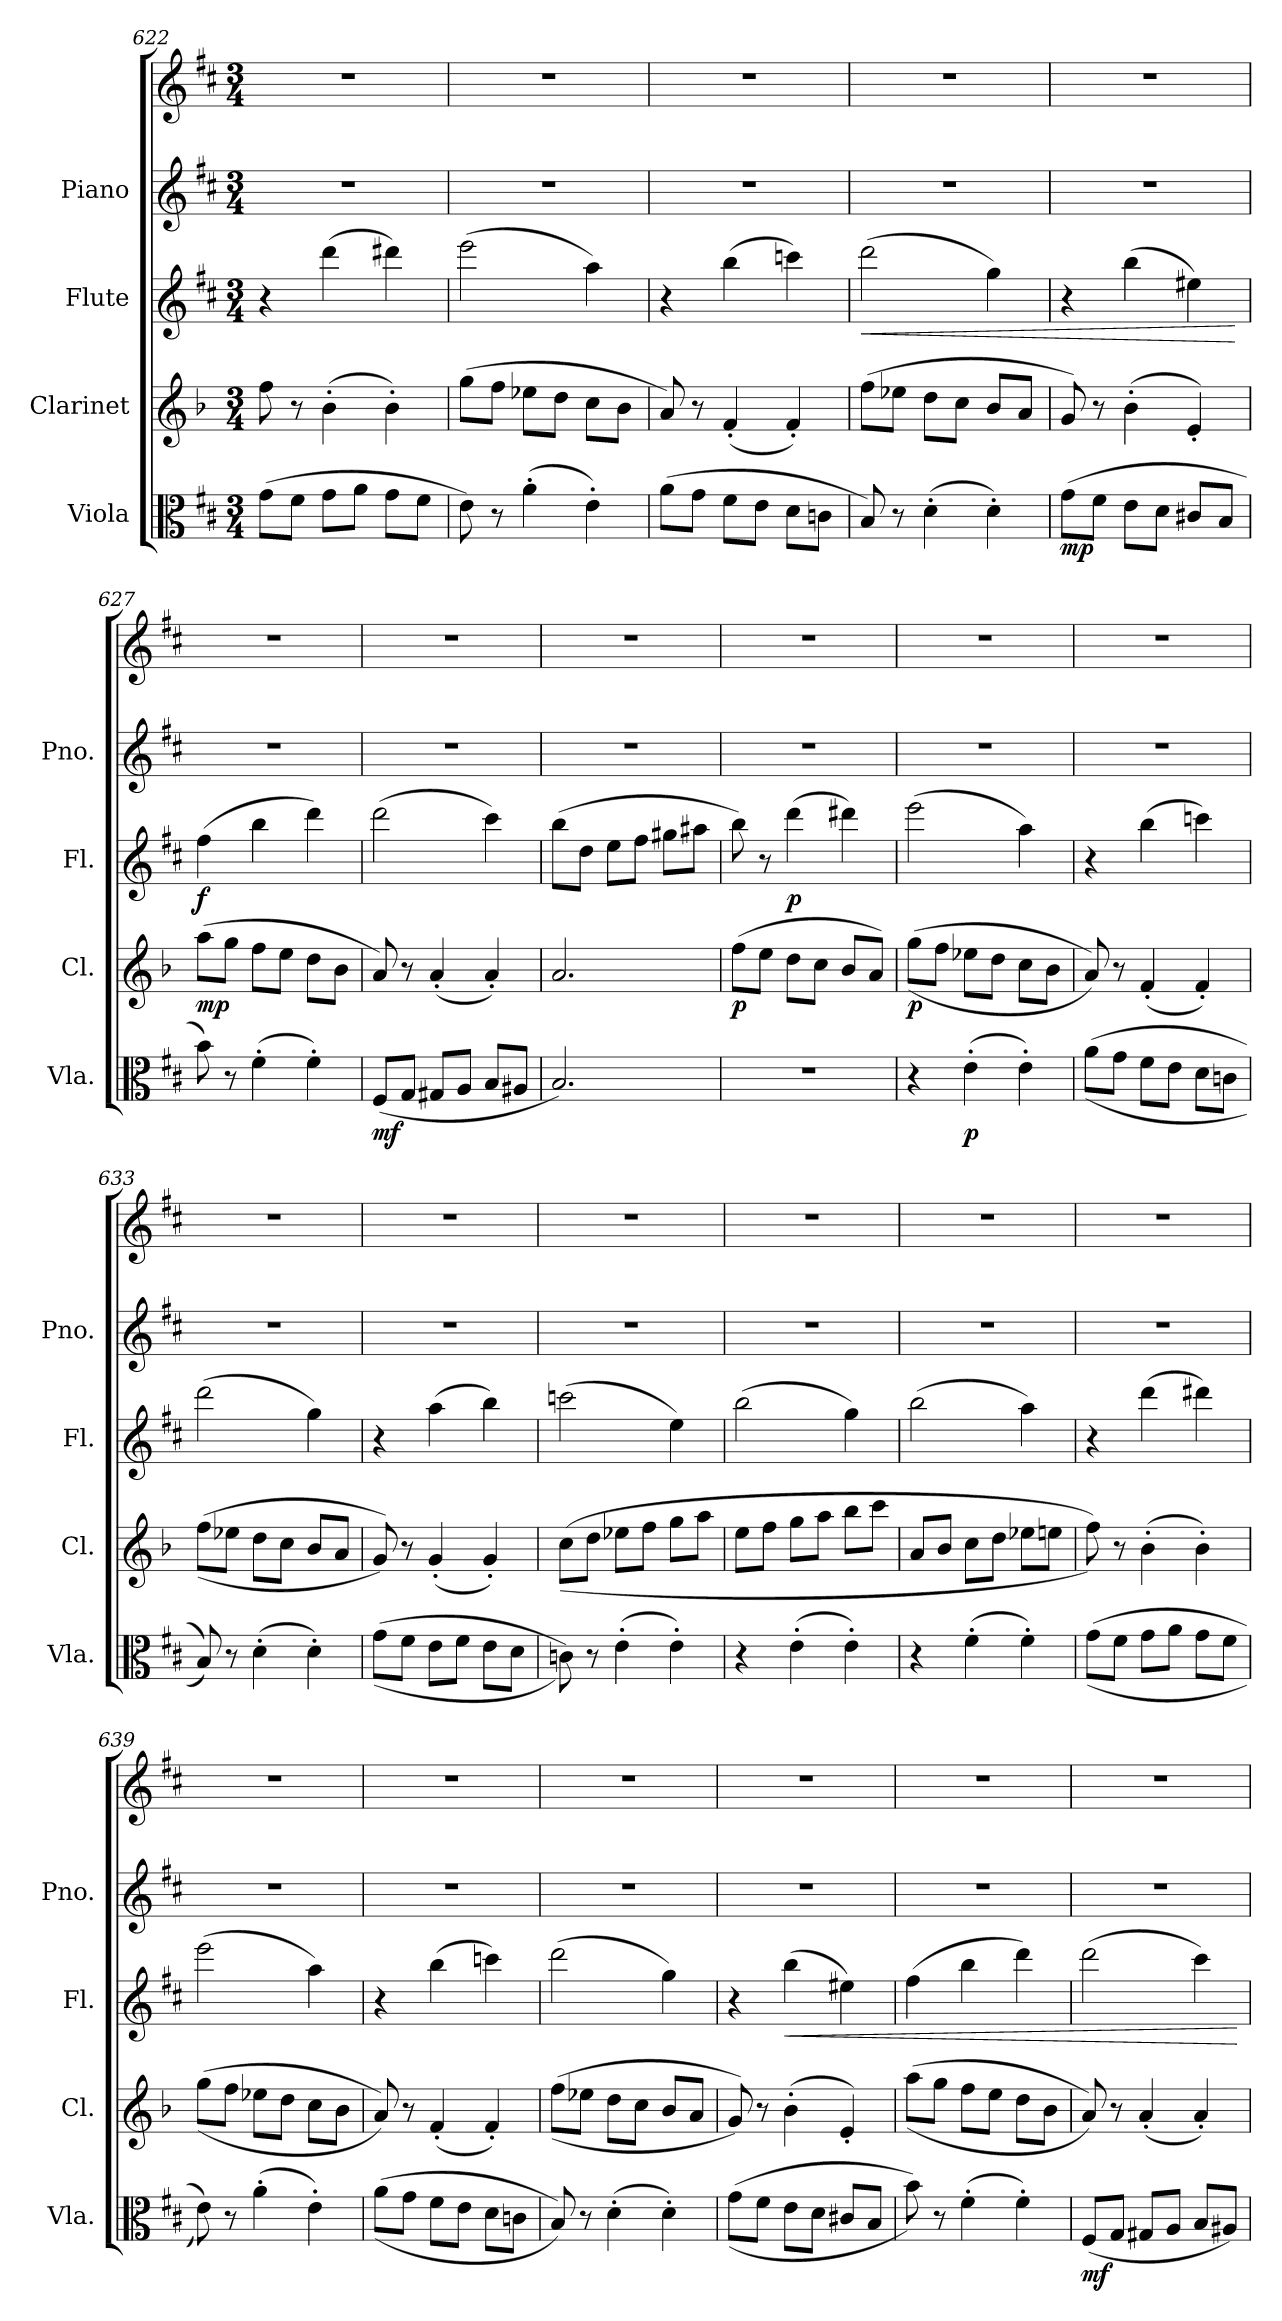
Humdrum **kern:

**kern	**dynam	**kern	**dynam	**kern	**dynam	**kern	**kern
*part4	*part4	*part3	*part3	*part2	*part2	*part1	*part1
*staff5	*staff5	*staff4	*staff4	*staff3	*staff3	*staff2	*staff1
*I"Viola	*	*I"Clarinet	*	*I"Flute	*	*I"Piano	*
*I'Vla.	*	*I'Cl.	*	*I'Fl.	*	*I'Pno.	*
*clefC3	*	*clefG2	*	*clefG2	*	*clefG2	*clefG2
*	*	*ITrd2c3	*	*	*	*	*
*k[f#c#]	*	*k[f#c#]	*	*k[f#c#]	*	*k[f#c#]	*k[f#c#]
*M3/4	*	*M3/4	*	*M3/4	*	*M3/4	*M3/4
=622	=622	=622	=622	=622	=622	=622	=622
(>8g\L	.	8dd\	.	4r	.	2.r	2.r
8f#\J	.	8r	.	.	.	.	.
8g\L	.	(>4g'\	.	(>4ddd\	.	.	.
8a\J	.	.	.	.	.	.	.
8g\L	.	4g'\)	.	4ddd#X\)	.	.	.
8f#\J	.	.	.	.	.	.	.
=623	=623	=623	=623	=623	=623	=623	=623
8e\)	.	(>8ee\L	.	(>2eee\	.	2.r	2.r
8r	.	8dd\J	.	.	.	.	.
(>4a'\	.	8ccn\L	.	.	.	.	.
.	.	8b\J	.	.	.	.	.
4e'\)	.	8a\L	.	4aa\)	.	.	.
.	.	8g\J	.	.	.	.	.
=624	=624	=624	=624	=624	=624	=624	=624
(>8a\L	.	8f#/)	.	4r	.	2.r	2.r
8g\J	.	8r	.	.	.	.	.
8f#\L	.	(<4d'/	.	(>4bb\	.	.	.
8e\J	.	.	.	.	.	.	.
8d\L	.	4d'/)	.	4cccn\)	.	.	.
8cn\J	.	.	.	.	.	.	.
!!LO:LB:g=z
=625	=625	=625	=625	=625	=625	=625	=625
!	!	!	!	!	!LO:HP:b	!	!
8B/)	.	(>8dd\L	.	(>2ddd\	<	2.r	2.r
8r	.	8ccn\J	.	.	.	.	.
(>4d'\	.	8b\L	.	.	.	.	.
.	.	8a\J	.	.	.	.	.
4d'\)	.	8g/L	.	4gg\)	.	.	.
.	.	8f#/J	.	.	.	.	.
=626	=626	=626	=626	=626	=626	=626	=626
!	!LO:DY:b	!	!	!	!	!	!
(>8g\L	mp	8e/)	.	4r	.	2.r	2.r
8f#\J	.	8r	.	.	.	.	.
8e\L	.	(>4g'\	.	(>4bb\	.	.	.
8d\J	.	.	.	.	.	.	.
8c#X/L	.	4c#'/)	.	4ee#X\)	.	.	.
8B/J	.	.	.	.	.	.	.
.	.	.	.	.	[	.	.
=627	=627	=627	=627	=627	=627	=627	=627
!	!	!	!LO:DY:b	!	!LO:DY:b	!	!
8b\)	.	(>8ff#\L	mp	(>4ff#\	f	2.r	2.r
8r	.	8ee\J	.	.	.	.	.
(>4f#'\	.	8dd\L	.	4bb\	.	.	.
.	.	8cc#\J	.	.	.	.	.
4f#'\)	.	8b\L	.	4ddd\)	.	.	.
.	.	8g\J	.	.	.	.	.
=628	=628	=628	=628	=628	=628	=628	=628
!	!LO:DY:b	!	!	!	!	!	!
(<8F#/L	mf	8f#/)	.	(>2ddd\	.	2.r	2.r
8G/J	.	8r	.	.	.	.	.
8G#X/L	.	(<4f#'/	.	.	.	.	.
8A/J	.	.	.	.	.	.	.
8B/L	.	4f#'/)	.	4ccc#\)	.	.	.
8A#X/J	.	.	.	.	.	.	.
=629	=629	=629	=629	=629	=629	=629	=629
2.B/)	.	2.f#/	.	(>8bb\L	.	2.r	2.r
.	.	.	.	8dd\J	.	.	.
.	.	.	.	8ee\L	.	.	.
.	.	.	.	8ff#\J	.	.	.
.	.	.	.	8gg#X\L	.	.	.
.	.	.	.	8aa#X\J	.	.	.
=630	=630	=630	=630	=630	=630	=630	=630
!	!	!	!LO:DY:b	!	!	!	!
2.r	.	(>8dd\L	p	8bb\)	.	2.r	2.r
.	.	8cc#\J	.	8r	.	.	.
!	!	!	!	!	!LO:DY:b	!	!
.	.	8b\L	.	(>4ddd\	p	.	.
.	.	8a\J	.	.	.	.	.
.	.	8g/L	.	4ddd#X\)	.	.	.
.	.	8f#/J)	.	.	.	.	.
!!LO:LB:g=z
=631	=631	=631	=631	=631	=631	=631	=631
!	!	!	!LO:DY:b	!	!	!	!
4r	.	(>(>8ee\L	p	(>2eee\	.	2.r	2.r
.	.	8dd\J	.	.	.	.	.
!	!LO:DY:b	!	!	!	!	!	!
(>4e'\	p	8ccn\L	.	.	.	.	.
.	.	8b\J	.	.	.	.	.
4e'\)	.	8a\L	.	4aa\)	.	.	.
.	.	8g\J	.	.	.	.	.
=632	=632	=632	=632	=632	=632	=632	=632
(>(>8a\L	.	8f#/))	.	4r	.	2.r	2.r
8g\J	.	8r	.	.	.	.	.
8f#\L	.	(<4d'/	.	(>4bb\	.	.	.
8e\J	.	.	.	.	.	.	.
8d\L	.	4d'/)	.	4cccn\)	.	.	.
8cn\J	.	.	.	.	.	.	.
=633	=633	=633	=633	=633	=633	=633	=633
8B/))	.	(>(>8dd\L	.	(>2ddd\	.	2.r	2.r
8r	.	8ccn\J	.	.	.	.	.
(>4d'\	.	8b\L	.	.	.	.	.
.	.	8a\J	.	.	.	.	.
4d'\)	.	8g/L	.	4gg\)	.	.	.
.	.	8f#/J	.	.	.	.	.
=634	=634	=634	=634	=634	=634	=634	=634
(>(>8g\L	.	8e/))	.	4r	.	2.r	2.r
8f#\J	.	8r	.	.	.	.	.
8e\L	.	(<4e'/	.	(>4aa\	.	.	.
8f#\J	.	.	.	.	.	.	.
8e\L	.	4e'/)	.	4bb\)	.	.	.
8d\J	.	.	.	.	.	.	.
=635	=635	=635	=635	=635	=635	=635	=635
8cn\))	.	(>(>8a\L	.	(>2cccn\	.	2.r	2.r
8r	.	8b\J	.	.	.	.	.
(>4e'\	.	8ccn\L	.	.	.	.	.
.	.	8dd\J	.	.	.	.	.
4e'\)	.	8ee\L	.	4ee\)	.	.	.
.	.	8ff#\J	.	.	.	.	.
=636	=636	=636	=636	=636	=636	=636	=636
4r	.	8cc#\L	.	(>2bb\	.	2.r	2.r
.	.	8dd\J	.	.	.	.	.
(>4e'\	.	8ee\L	.	.	.	.	.
.	.	8ff#\J	.	.	.	.	.
4e'\)	.	8gg\L	.	4gg\)	.	.	.
.	.	8aa\J	.	.	.	.	.
!!LO:PB:g=z
=637	=637	=637	=637	=637	=637	=637	=637
4r	.	8f#/L	.	(>2bb\	.	2.r	2.r
.	.	8g/J	.	.	.	.	.
(>4f#'\	.	8a\L	.	.	.	.	.
.	.	8b\J	.	.	.	.	.
4f#'\)	.	8ccn\L	.	4aa\)	.	.	.
.	.	8cc#X\J	.	.	.	.	.
=638	=638	=638	=638	=638	=638	=638	=638
(>(>8g\L	.	8dd\))	.	4r	.	2.r	2.r
8f#\J	.	8r	.	.	.	.	.
8g\L	.	(>4g'\	.	(>4ddd\	.	.	.
8a\J	.	.	.	.	.	.	.
8g\L	.	4g'\)	.	4ddd#X\)	.	.	.
8f#\J	.	.	.	.	.	.	.
=639	=639	=639	=639	=639	=639	=639	=639
8e\))	.	(>(>8ee\L	.	(>2eee\	.	2.r	2.r
8r	.	8dd\J	.	.	.	.	.
(>4a'\	.	8ccn\L	.	.	.	.	.
.	.	8b\J	.	.	.	.	.
4e'\)	.	8a\L	.	4aa\)	.	.	.
.	.	8g\J	.	.	.	.	.
=640	=640	=640	=640	=640	=640	=640	=640
(>(>8a\L	.	8f#/))	.	4r	.	2.r	2.r
8g\J	.	8r	.	.	.	.	.
8f#\L	.	(<4d'/	.	(>4bb\	.	.	.
8e\J	.	.	.	.	.	.	.
8d\L	.	4d'/)	.	4cccn\)	.	.	.
8cn\J	.	.	.	.	.	.	.
=641	=641	=641	=641	=641	=641	=641	=641
8B/))	.	(>(>8dd\L	.	(>2ddd\	.	2.r	2.r
8r	.	8ccn\J	.	.	.	.	.
(>4d'\	.	8b\L	.	.	.	.	.
.	.	8a\J	.	.	.	.	.
4d'\)	.	8g/L	.	4gg\)	.	.	.
.	.	8f#/J	.	.	.	.	.
=642	=642	=642	=642	=642	=642	=642	=642
!	!LO:DY:b	!	!	!	!	!	!
!	!LO:DY:n=1:b	!	!	!	!	!	!
(>(>8g\L	mp mp	8e/))	.	4r	.	2.r	2.r
8f#\J	.	8r	.	.	.	.	.
!	!	!	!	!	!LO:HP:b	!	!
8e\L	.	(>4g'\	.	(>4bb\	<	.	.
8d\J	.	.	.	.	.	.	.
8c#X/L	.	4c#'/)	.	4ee#X\)	.	.	.
8B/J	.	.	.	.	.	.	.
!!LO:LB:g=z
=643	=643	=643	=643	=643	=643	=643	=643
!	!	!	!LO:DY:b	!	!	!	!
!	!	!	!LO:DY:n=1:b	!	!	!	!
8b\))	.	(>(>8ff#\L	mp mp	(>4ff#\	.	2.r	2.r
8r	.	8ee\J	.	.	.	.	.
(>4f#'\	.	8dd\L	.	4bb\	.	.	.
.	.	8cc#\J	.	.	.	.	.
4f#'\)	.	8b\L	.	4ddd\)	.	.	.
.	.	8g\J	.	.	.	.	.
=644	=644	=644	=644	=644	=644	=644	=644
!	!LO:DY:b	!	!	!	!	!	!
(<8F#/L	mf	8f#/))	.	(>2ddd\	.	2.r	2.r
8G/J	.	8r	.	.	.	.	.
8G#X/L	.	(<4f#'/	.	.	.	.	.
8A/J	.	.	.	.	.	.	.
8B/L	.	4f#'/)	.	4ccc#\)	.	.	.
8A#X/J)	.	.	.	.	.	.	.
.	.	.	.	.	[	.	.
=	=	=	=	=	=	=	=
*-	*-	*-	*-	*-	*-	*-	*-
